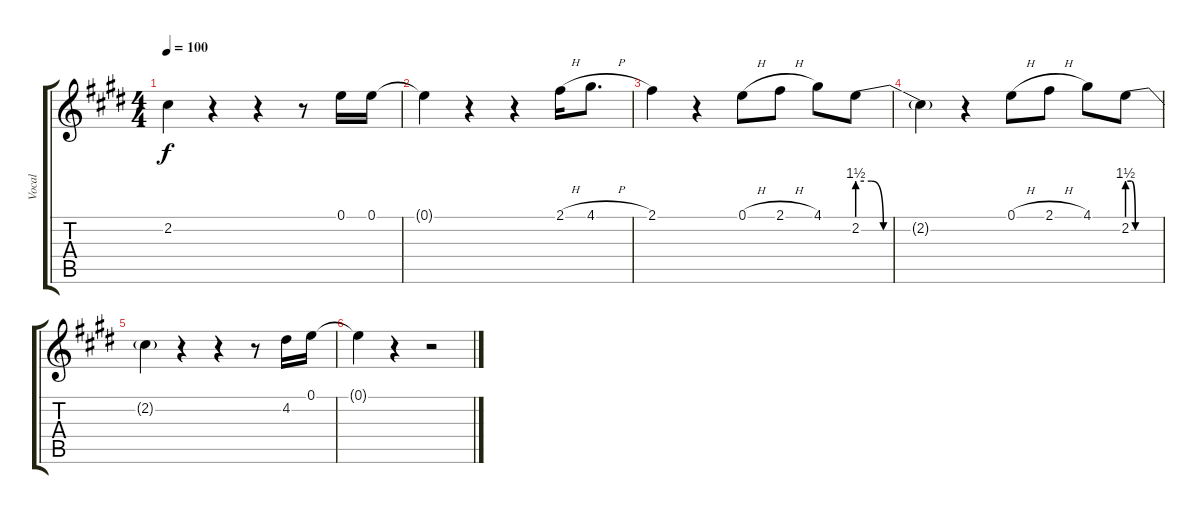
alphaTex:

\track ("Vocal" "Vocal") {instrument acousticguitarsteel}
\staff {score tabs}
\tuning (E4 B3 G3 D3 A2 E2) {hide}
\ts (4 4)
\tempo 100
\clef g2
\ks e
2.2{t}.4{dy f} r.4 r.4 r.8 0.1.16 0.1.16 |
0.1{t}.4 r.4 r.4 2.1{h}.16 4.1{h}.8{d} |
2.1.4 r.4 0.1{h}.8 2.1{h}.8 4.1.8 2.2{be (custom 0 6 8 6 15 0 30 0 60 0)}.8 |
2.2{t}.4 r.4 0.1{h}.8 2.1{h}.8 4.1.8 2.2{be (custom 0 6 8 6 15 0 30 0 60 0)}.8 |
2.2{t}.4 r.4 r.4 r.8 4.2.16 0.1.16 |
0.1{t}.4 r.4 r.2
